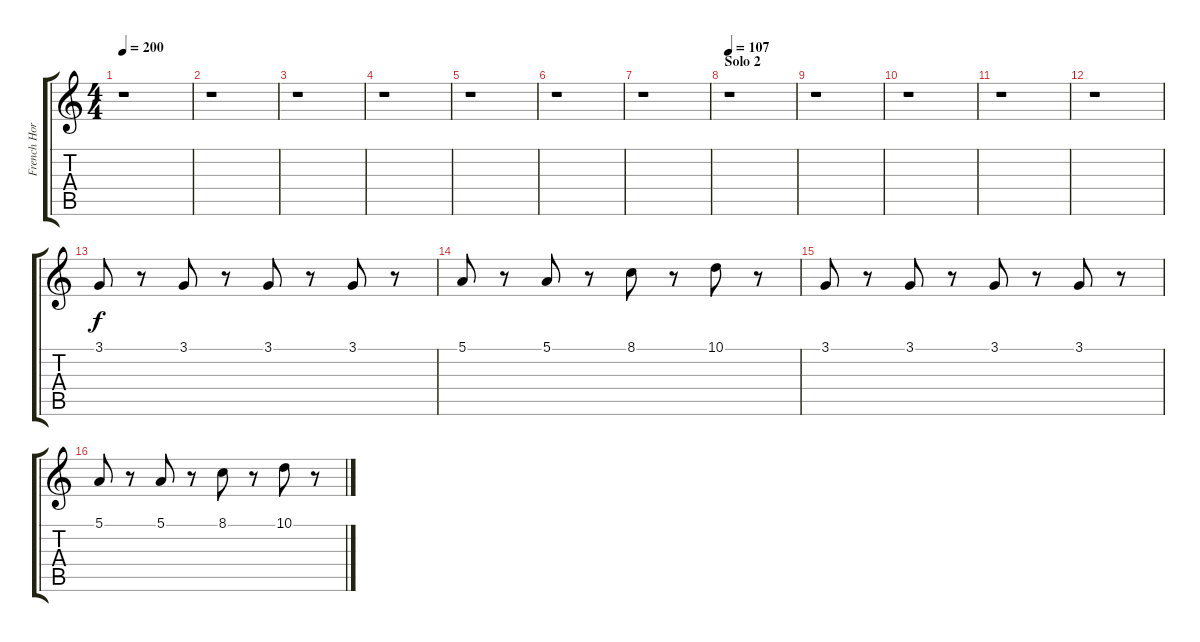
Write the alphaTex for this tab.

\track ("French Horn" "French Hor") {instrument frenchhorn}
\staff {score tabs}
\tuning (E4 B3 G3 D3 A2 E2) {hide}
\ts (4 4)
\tempo 200
\clef g2
\ks c
r.1{dy fff} |
r.1 |
r.1 |
r.1 |
r.1 |
r.1 |
r.1 |
\section ("" "Solo 2")
\tempo 107
r.1 |
r.1 |
r.1 |
r.1 |
r.1 |
3.1.8{dy f volume 12} r.8 3.1.8 r.8 3.1.8 r.8 3.1.8 r.8 |
5.1.8 r.8 5.1.8 r.8 8.1.8 r.8 10.1.8 r.8 |
3.1.8 r.8 3.1.8 r.8 3.1.8 r.8 3.1.8 r.8 |
5.1.8 r.8 5.1.8 r.8 8.1.8 r.8 10.1.8 r.8
